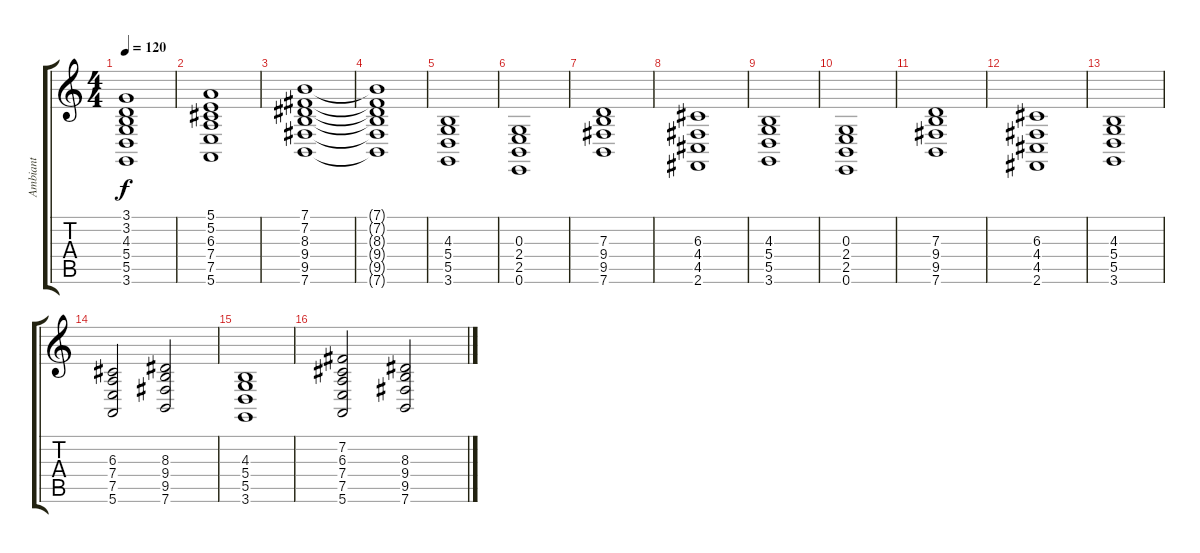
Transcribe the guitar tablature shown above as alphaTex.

\track ("Ambiant" "Ambiant") {instrument pad2warm}
\staff {score tabs}
\tuning (E4 B3 G3 D3 A2 E2) {hide}
\ts (4 4)
\tempo 120
\clef g2
\ks c
(3.1 3.2 4.3 5.4 5.5 3.6).1{dy f} |
(5.1 5.2 6.3 7.4 7.5 5.6).1 |
(7.1 7.2 8.3 9.4 9.5 7.6).1 |
(7.1{t} 7.2{t} 8.3{t} 9.4{t} 9.5{t} 7.6{t}).1 |
(4.3 5.4 5.5 3.6).1 |
(0.3 2.4 2.5 0.6).1 |
(7.3 9.4 9.5 7.6).1 |
(6.3 4.4 4.5 2.6).1 |
(4.3 5.4 5.5 3.6).1 |
(0.3 2.4 2.5 0.6).1 |
(7.3 9.4 9.5 7.6).1 |
(6.3 4.4 4.5 2.6).1 |
(4.3 5.4 5.5 3.6).1 |
(6.3 7.4 7.5 5.6).2 (8.3 9.4 9.5 7.6).2 |
(4.3 5.4 5.5 3.6).1 |
(7.2 6.3 7.4 7.5 5.6).2 (8.3 9.4 9.5 7.6).2
